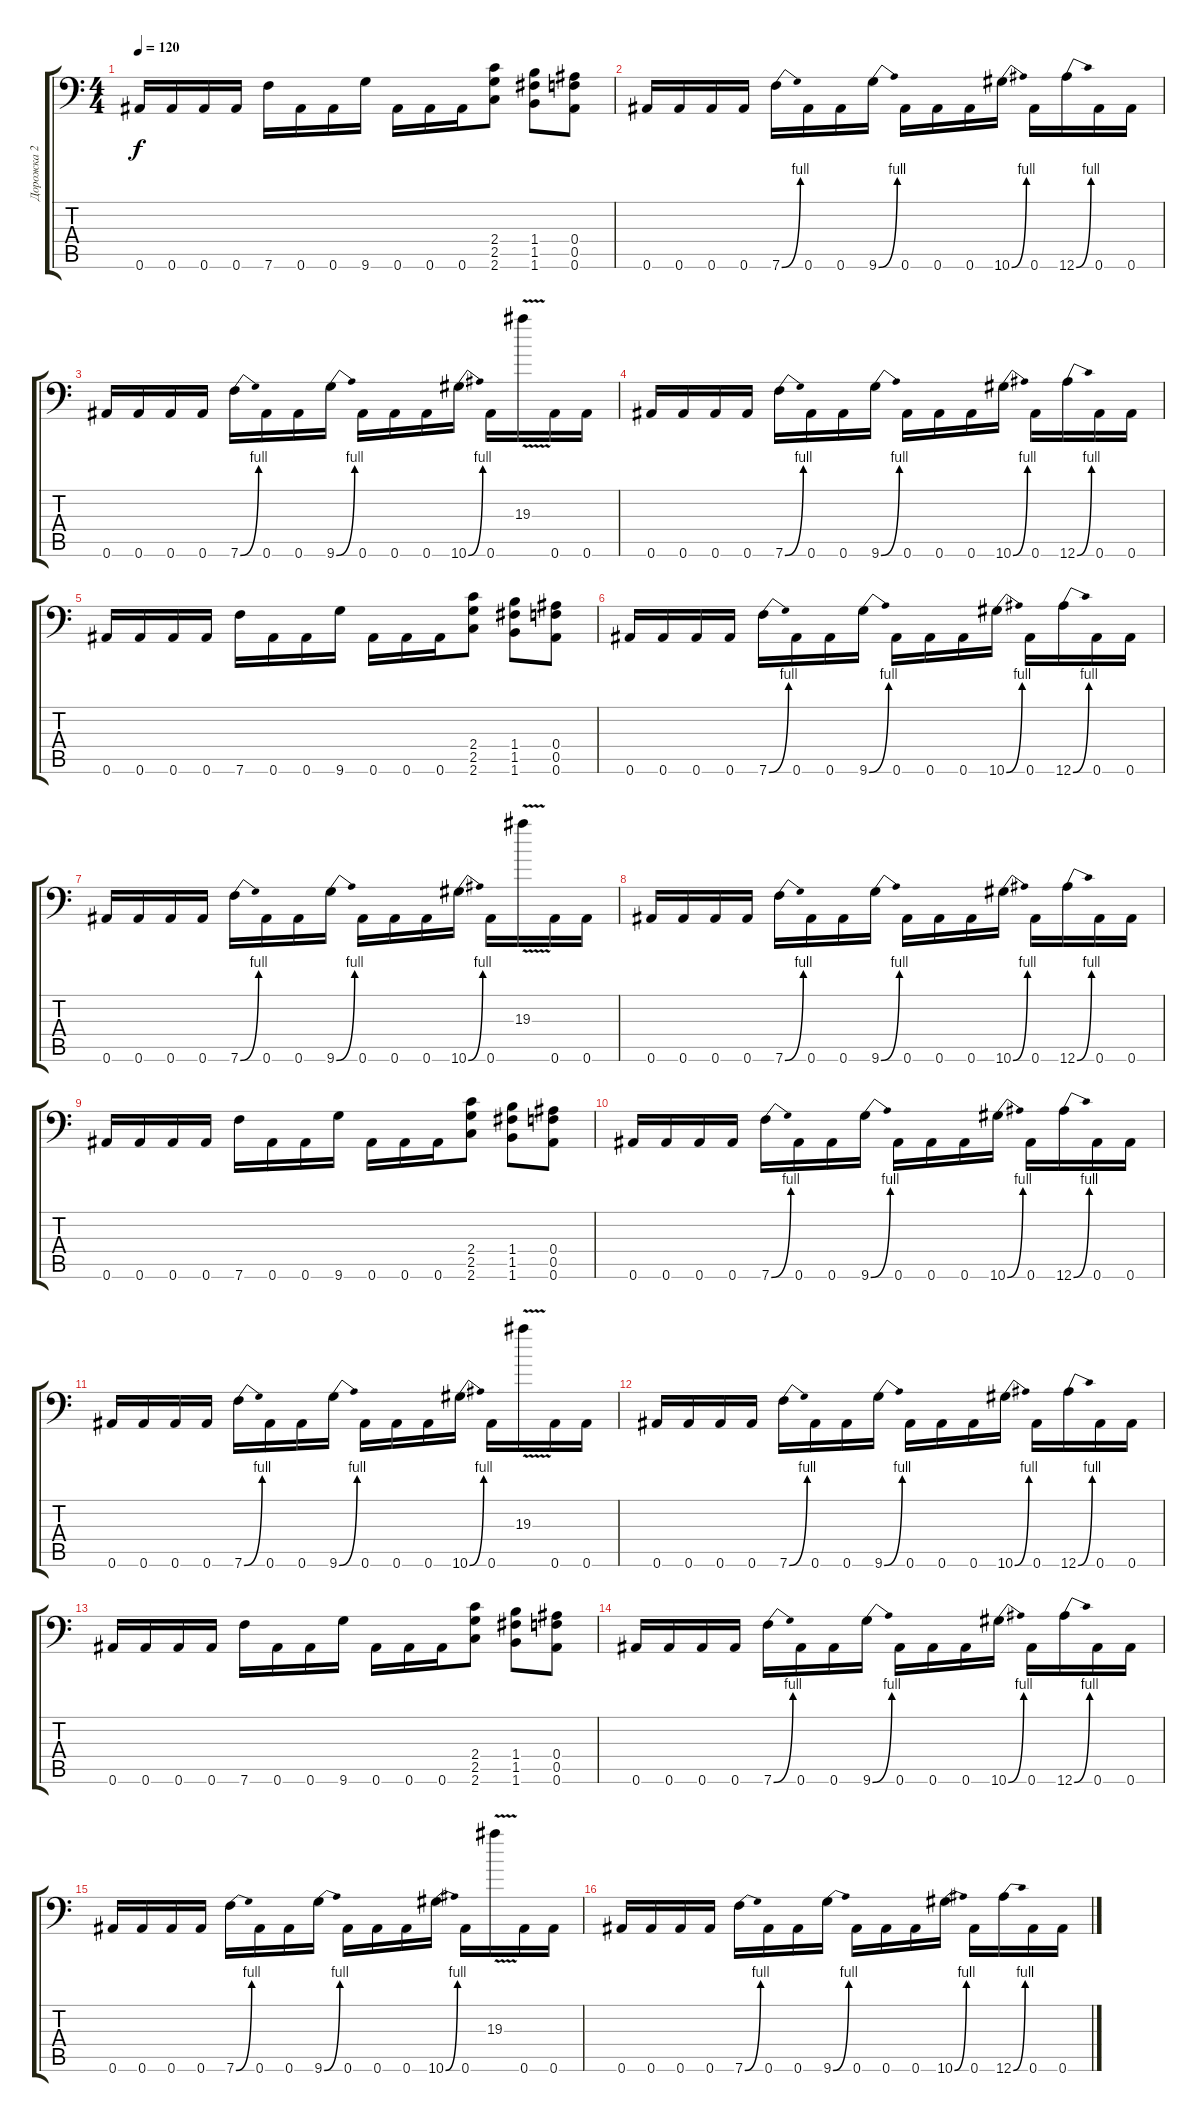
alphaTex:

\track ("Дорожка 2" "Дорожка 2") {instrument distortionguitar}
\staff {score tabs}
\tuning (C4 G3 Eb3 Bb2 F2 Bb1) {hide}
\ts (4 4)
\tempo 120
\clef f4
\ks c
0.6.16{dy f} 0.6.16 0.6.16 0.6.16 7.6.16 0.6.16 0.6.16 9.6.16 0.6.16 0.6.16 0.6.16 (2.4 2.5 2.6).8 (1.4 1.5 1.6).8 (0.4 0.5 0.6).8 |
0.6.16 0.6.16 0.6.16 0.6.16 7.6{be (bend 0 0 60 4)}.16 0.6.16 0.6.16 9.6{be (bend 0 0 60 4)}.16 0.6.16 0.6.16 0.6.16 10.6{be (bend 0 0 60 4)}.16 0.6.16 12.6{be (bend 0 0 60 4)}.16 0.6.16 0.6.16 |
0.6.16 0.6.16 0.6.16 0.6.16 7.6{be (bend 0 0 60 4)}.16 0.6.16 0.6.16 9.6{be (bend 0 0 60 4)}.16 0.6.16 0.6.16 0.6.16 10.6{be (bend 0 0 60 4)}.16 0.6.16 19.3{v}.16 0.6.16 0.6.16 |
0.6.16 0.6.16 0.6.16 0.6.16 7.6{be (bend 0 0 60 4)}.16 0.6.16 0.6.16 9.6{be (bend 0 0 60 4)}.16 0.6.16 0.6.16 0.6.16 10.6{be (bend 0 0 60 4)}.16 0.6.16 12.6{be (bend 0 0 60 4)}.16 0.6.16 0.6.16 |
0.6.16 0.6.16 0.6.16 0.6.16 7.6.16 0.6.16 0.6.16 9.6.16 0.6.16 0.6.16 0.6.16 (2.4 2.5 2.6).8 (1.4 1.5 1.6).8 (0.4 0.5 0.6).8 |
0.6.16 0.6.16 0.6.16 0.6.16 7.6{be (bend 0 0 60 4)}.16 0.6.16 0.6.16 9.6{be (bend 0 0 60 4)}.16 0.6.16 0.6.16 0.6.16 10.6{be (bend 0 0 60 4)}.16 0.6.16 12.6{be (bend 0 0 60 4)}.16 0.6.16 0.6.16 |
0.6.16 0.6.16 0.6.16 0.6.16 7.6{be (bend 0 0 60 4)}.16 0.6.16 0.6.16 9.6{be (bend 0 0 60 4)}.16 0.6.16 0.6.16 0.6.16 10.6{be (bend 0 0 60 4)}.16 0.6.16 19.3{v}.16 0.6.16 0.6.16 |
0.6.16 0.6.16 0.6.16 0.6.16 7.6{be (bend 0 0 60 4)}.16 0.6.16 0.6.16 9.6{be (bend 0 0 60 4)}.16 0.6.16 0.6.16 0.6.16 10.6{be (bend 0 0 60 4)}.16 0.6.16 12.6{be (bend 0 0 60 4)}.16 0.6.16 0.6.16 |
0.6.16 0.6.16 0.6.16 0.6.16 7.6.16 0.6.16 0.6.16 9.6.16 0.6.16 0.6.16 0.6.16 (2.4 2.5 2.6).8 (1.4 1.5 1.6).8 (0.4 0.5 0.6).8 |
0.6.16 0.6.16 0.6.16 0.6.16 7.6{be (bend 0 0 60 4)}.16 0.6.16 0.6.16 9.6{be (bend 0 0 60 4)}.16 0.6.16 0.6.16 0.6.16 10.6{be (bend 0 0 60 4)}.16 0.6.16 12.6{be (bend 0 0 60 4)}.16 0.6.16 0.6.16 |
0.6.16 0.6.16 0.6.16 0.6.16 7.6{be (bend 0 0 60 4)}.16 0.6.16 0.6.16 9.6{be (bend 0 0 60 4)}.16 0.6.16 0.6.16 0.6.16 10.6{be (bend 0 0 60 4)}.16 0.6.16 19.3{v}.16 0.6.16 0.6.16 |
0.6.16 0.6.16 0.6.16 0.6.16 7.6{be (bend 0 0 60 4)}.16 0.6.16 0.6.16 9.6{be (bend 0 0 60 4)}.16 0.6.16 0.6.16 0.6.16 10.6{be (bend 0 0 60 4)}.16 0.6.16 12.6{be (bend 0 0 60 4)}.16 0.6.16 0.6.16 |
0.6.16 0.6.16 0.6.16 0.6.16 7.6.16 0.6.16 0.6.16 9.6.16 0.6.16 0.6.16 0.6.16 (2.4 2.5 2.6).8 (1.4 1.5 1.6).8 (0.4 0.5 0.6).8 |
0.6.16 0.6.16 0.6.16 0.6.16 7.6{be (bend 0 0 60 4)}.16 0.6.16 0.6.16 9.6{be (bend 0 0 60 4)}.16 0.6.16 0.6.16 0.6.16 10.6{be (bend 0 0 60 4)}.16 0.6.16 12.6{be (bend 0 0 60 4)}.16 0.6.16 0.6.16 |
0.6.16 0.6.16 0.6.16 0.6.16 7.6{be (bend 0 0 60 4)}.16 0.6.16 0.6.16 9.6{be (bend 0 0 60 4)}.16 0.6.16 0.6.16 0.6.16 10.6{be (bend 0 0 60 4)}.16 0.6.16 19.3{v}.16 0.6.16 0.6.16 |
0.6.16 0.6.16 0.6.16 0.6.16 7.6{be (bend 0 0 60 4)}.16 0.6.16 0.6.16 9.6{be (bend 0 0 60 4)}.16 0.6.16 0.6.16 0.6.16 10.6{be (bend 0 0 60 4)}.16 0.6.16 12.6{be (bend 0 0 60 4)}.16 0.6.16 0.6.16
